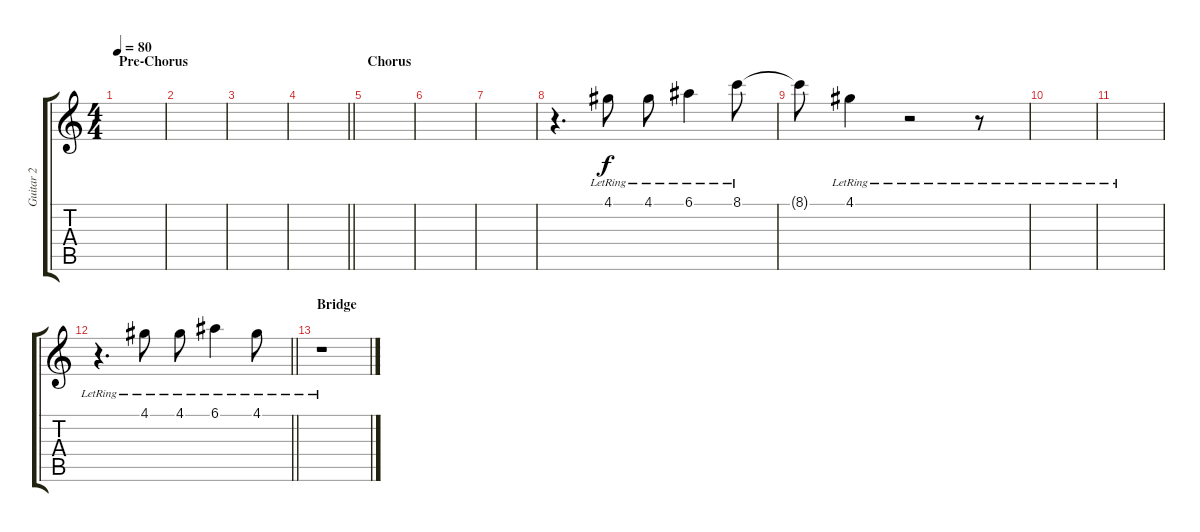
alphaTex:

\track ("Guitar 2" "Guitar 2") {instrument overdrivenguitar}
\staff {score tabs}
\tuning (E4 B3 G3 D3 A2 E2) {hide}
\ts (4 4)
\section ("" "Pre-Chorus")
\tempo 80
\clef g2
\ks c
|
|
|
\barLineRight lightlight
|
\section ("" "Chorus")
|
|
|
r.4{d volume 11 balance 6} 4.1{lr}.8 4.1{lr}.8 6.1{lr}.4 8.1{lr}.8 |
8.1{t}.8 4.1{lr}.4 r.2 r.8 |
|
|
\barLineRight lightlight
r.4{d} 4.1{lr}.8 4.1{lr}.8 6.1{lr}.4 4.1{lr}.8{volume 6} |
\section ("" "Bridge")
r.1
